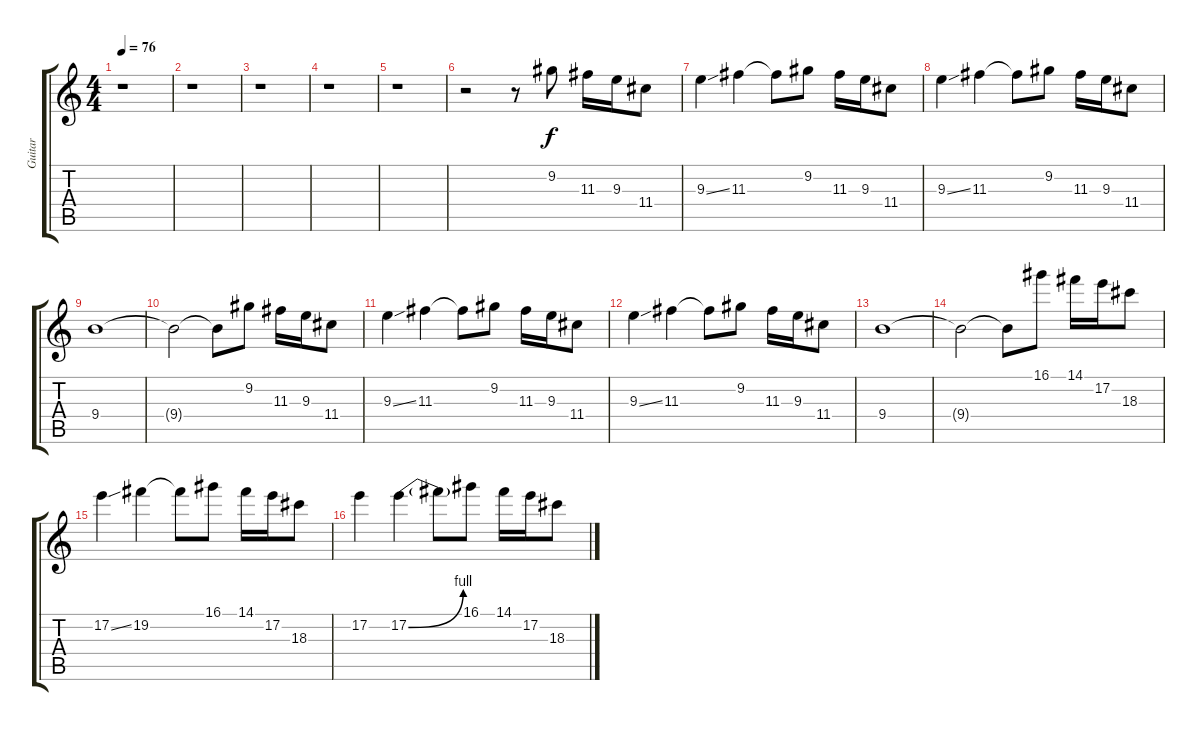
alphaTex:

\track ("Guitar" "Guitar") {instrument overdrivenguitar}
\staff {score tabs}
\tuning (E4 B3 G3 D3 A2 E2) {hide}
\ts (4 4)
\tempo 76
\clef g2
\ks c
r.1{dy f} |
r.1 |
r.1 |
r.1 |
r.1 |
r.2 r.8 9.2.8 11.3.16 9.3.16 11.4.8 |
9.3{ss}.4 11.3.4 11.3{t}.8 9.2.8 11.3.16 9.3.16 11.4.8 |
9.3{ss}.4 11.3.4 11.3{t}.8 9.2.8 11.3.16 9.3.16 11.4.8 |
9.4.1 |
9.4{t}.2 9.4{t}.8 9.2.8 11.3.16 9.3.16 11.4.8 |
9.3{ss}.4 11.3.4 11.3{t}.8 9.2.8 11.3.16 9.3.16 11.4.8 |
9.3{ss}.4 11.3.4 11.3{t}.8 9.2.8 11.3.16 9.3.16 11.4.8 |
9.4.1 |
9.4{t}.2 9.4{t}.8 16.1.8 14.1.16 17.2.16 18.3.8 |
17.2{ss}.4 19.2.4 19.2{t}.8 16.1.8 14.1.16 17.2.16 18.3.8 |
17.2.4 17.2{be (bend 0 0 60 4)}.4 17.2{t}.8 16.1.8 14.1.16 17.2.16 18.3{sl}.8
